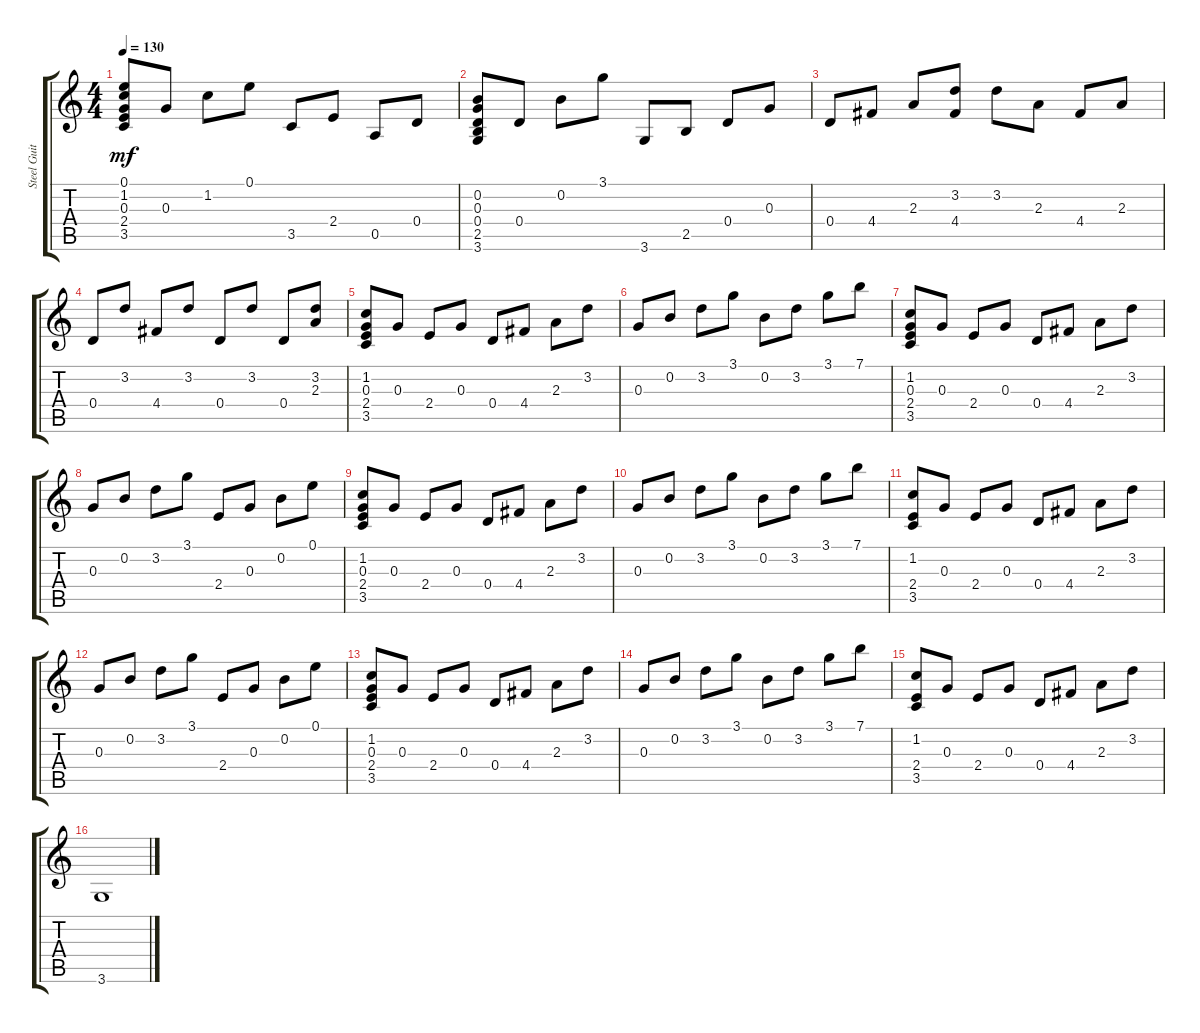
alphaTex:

\track ("Steel Guitar" "Steel Guit") {instrument acousticguitarsteel}
\staff {score tabs}
\tuning (E4 B3 G3 D3 A2 E2) {hide}
\ts (4 4)
\tempo 130
\clef g2
\ks c
(0.1 1.2 0.3 2.4 3.5).8{dy mf} 0.3.8 1.2.8 0.1.8 3.5.8 2.4.8 0.5.8 0.4.8 |
(0.2 0.3 0.4 2.5 3.6).8 0.4.8 0.2.8 3.1.8 3.6.8 2.5.8 0.4.8 0.3.8 |
0.4.8 4.4.8 2.3.8 (3.2 4.4).8 3.2.8 2.3.8 4.4.8 2.3.8 |
0.4.8 3.2.8 4.4.8 3.2.8 0.4.8 3.2.8 0.4.8 (3.2 2.3).8 |
(1.2 0.3 2.4 3.5).8 0.3.8 2.4.8 0.3.8 0.4.8 4.4.8 2.3.8 3.2.8 |
0.3.8 0.2.8 3.2.8 3.1.8 0.2.8 3.2.8 3.1.8 7.1.8 |
(1.2 0.3 2.4 3.5).8 0.3.8 2.4.8 0.3.8 0.4.8 4.4.8 2.3.8 3.2.8 |
0.3.8 0.2.8 3.2.8 3.1.8 2.4.8 0.3.8 0.2.8 0.1.8 |
(1.2 0.3 2.4 3.5).8 0.3.8 2.4.8 0.3.8 0.4.8 4.4.8 2.3.8 3.2.8 |
0.3.8 0.2.8 3.2.8 3.1.8 0.2.8 3.2.8 3.1.8 7.1.8 |
(1.2 2.4 3.5).8 0.3.8 2.4.8 0.3.8 0.4.8 4.4.8 2.3.8 3.2.8 |
0.3.8 0.2.8 3.2.8 3.1.8 2.4.8 0.3.8 0.2.8 0.1.8 |
(1.2 0.3 2.4 3.5).8 0.3.8 2.4.8 0.3.8 0.4.8 4.4.8 2.3.8 3.2.8 |
0.3.8 0.2.8 3.2.8 3.1.8 0.2.8 3.2.8 3.1.8 7.1.8 |
(1.2 2.4 3.5).8 0.3.8 2.4.8 0.3.8 0.4.8 4.4.8 2.3.8 3.2.8 |
3.6.1
